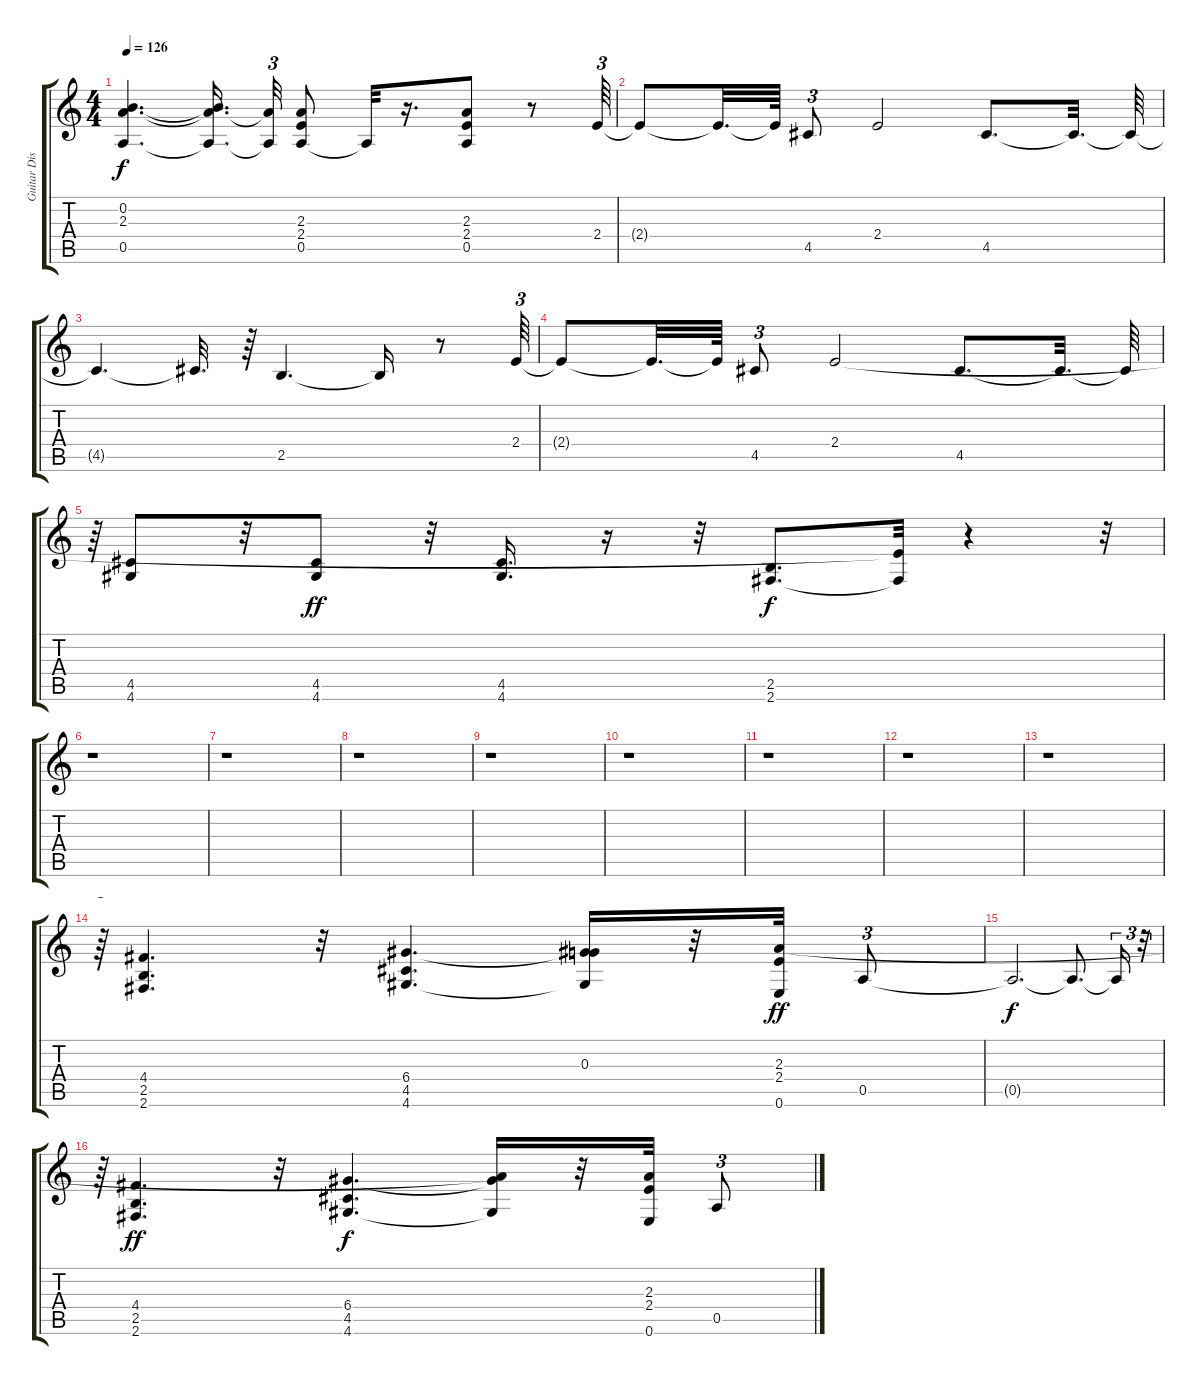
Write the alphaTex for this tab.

\track ("Guitar Distorted" "Guitar Dis") {instrument overdrivenguitar}
\staff {score tabs}
\tuning (E4 B3 G3 D3 A2 E2) {hide}
\ts (4 4)
\tempo 126
\clef g2
\ks c
(0.2{t} 2.3{t} 0.5{t}).4{d dy f} (0.2{t} 2.3{t} 0.5{t}).16{d beam splitsecondary} (2.3{t} 0.5{t}).32{tu (3 2)} (2.3 2.4 0.5).8 0.5{t}.32 r.16{d} (2.3 2.4 0.5).8 r.8 2.4.64{tu (3 2)} |
2.4{t}.8 2.4{t}.32{d} 2.4{t}.64 4.5.8{tu (3 2)} 2.4.2 4.5.8{d} 4.5{t}.32{d} 4.5{t}.64 |
4.5{t}.4{d} 4.5{t}.32{d} r.64 2.5.4{d} 2.5{t}.16 r.8 2.4.64{tu (3 2)} |
2.4{t}.8 2.4{t}.32{d} 2.4{t}.64 4.5.8{tu (3 2)} 2.4.2 4.5.8{d} 4.5{t}.32{d} 4.5{t}.64 |
r.64{tu (3 2)} (4.5 4.6).8 r.32 (4.5 4.6).8{dy ff} r.32 (4.5 4.6).16{d} r.16 r.32 (2.5 2.6).8{d dy f} (2.4{t} 2.6{t}).32 r.4 r.32{tu (3 2)} |
r.1 |
r.1 |
r.1 |
r.1 |
r.1 |
r.1 |
r.1 |
r.1 |
r.64{tu (3 2)} (4.4 2.5 2.6).4{d} r.32 (6.4 4.5 4.6).4{d} (0.3 6.4{t} 4.6{t}).16 r.32 (2.3 2.4 0.6).32{dy ff} 0.5.8{tu (3 2)} |
0.5{t}.2{d dy f} 0.5{t}.8{d} 0.5{t}.16{tu (3 2)} r.32{tu (3 2)} |
r.64{tu (3 2)} (4.4 2.5 2.6).4{d dy ff} r.32 (6.4 4.5 4.6).4{d dy f} (2.3{t} 6.4{t} 4.6{t}).16 r.32 (2.3 2.4 0.6).32 0.5.8{tu (3 2)}
